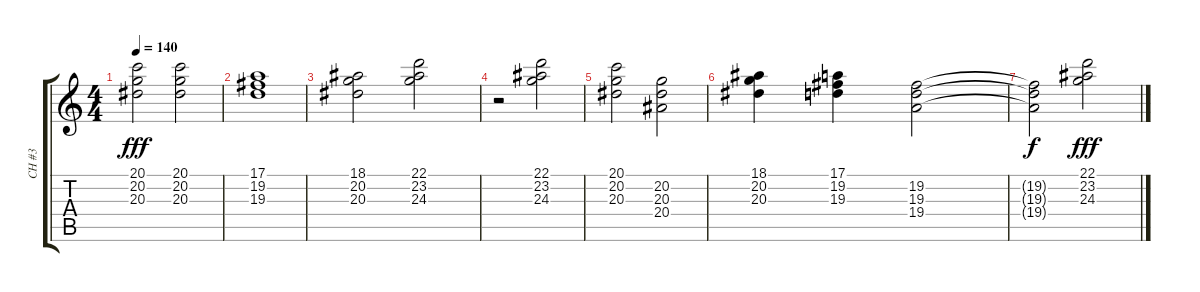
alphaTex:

\track ("CH #3" "CH #3") {instrument acousticgrandpiano}
\staff {score tabs}
\tuning (E4 B3 G3 D3 A2 E2) {hide}
\ts (4 4)
\tempo 140
\clef g2
\ks c
(20.1 20.2 20.3).2{dy fff} (20.1 20.2 20.3).2 |
(17.1 19.2 19.3).1 |
(18.1 20.2 20.3).2 (22.1 23.2 24.3).2 |
r.2 (22.1 23.2 24.3).2 |
(20.1 20.2 20.3).2{volume 12} (20.2 20.3 20.4).2{volume 10} |
(18.1 20.2 20.3).4{volume 8} (17.1 19.2 19.3).4{volume 6} (19.2 19.3 19.4).2{volume 5} |
(19.2{t} 19.3{t} 19.4{t}).2{dy f} (22.1 23.2 24.3).2{dy fff volume 0}
